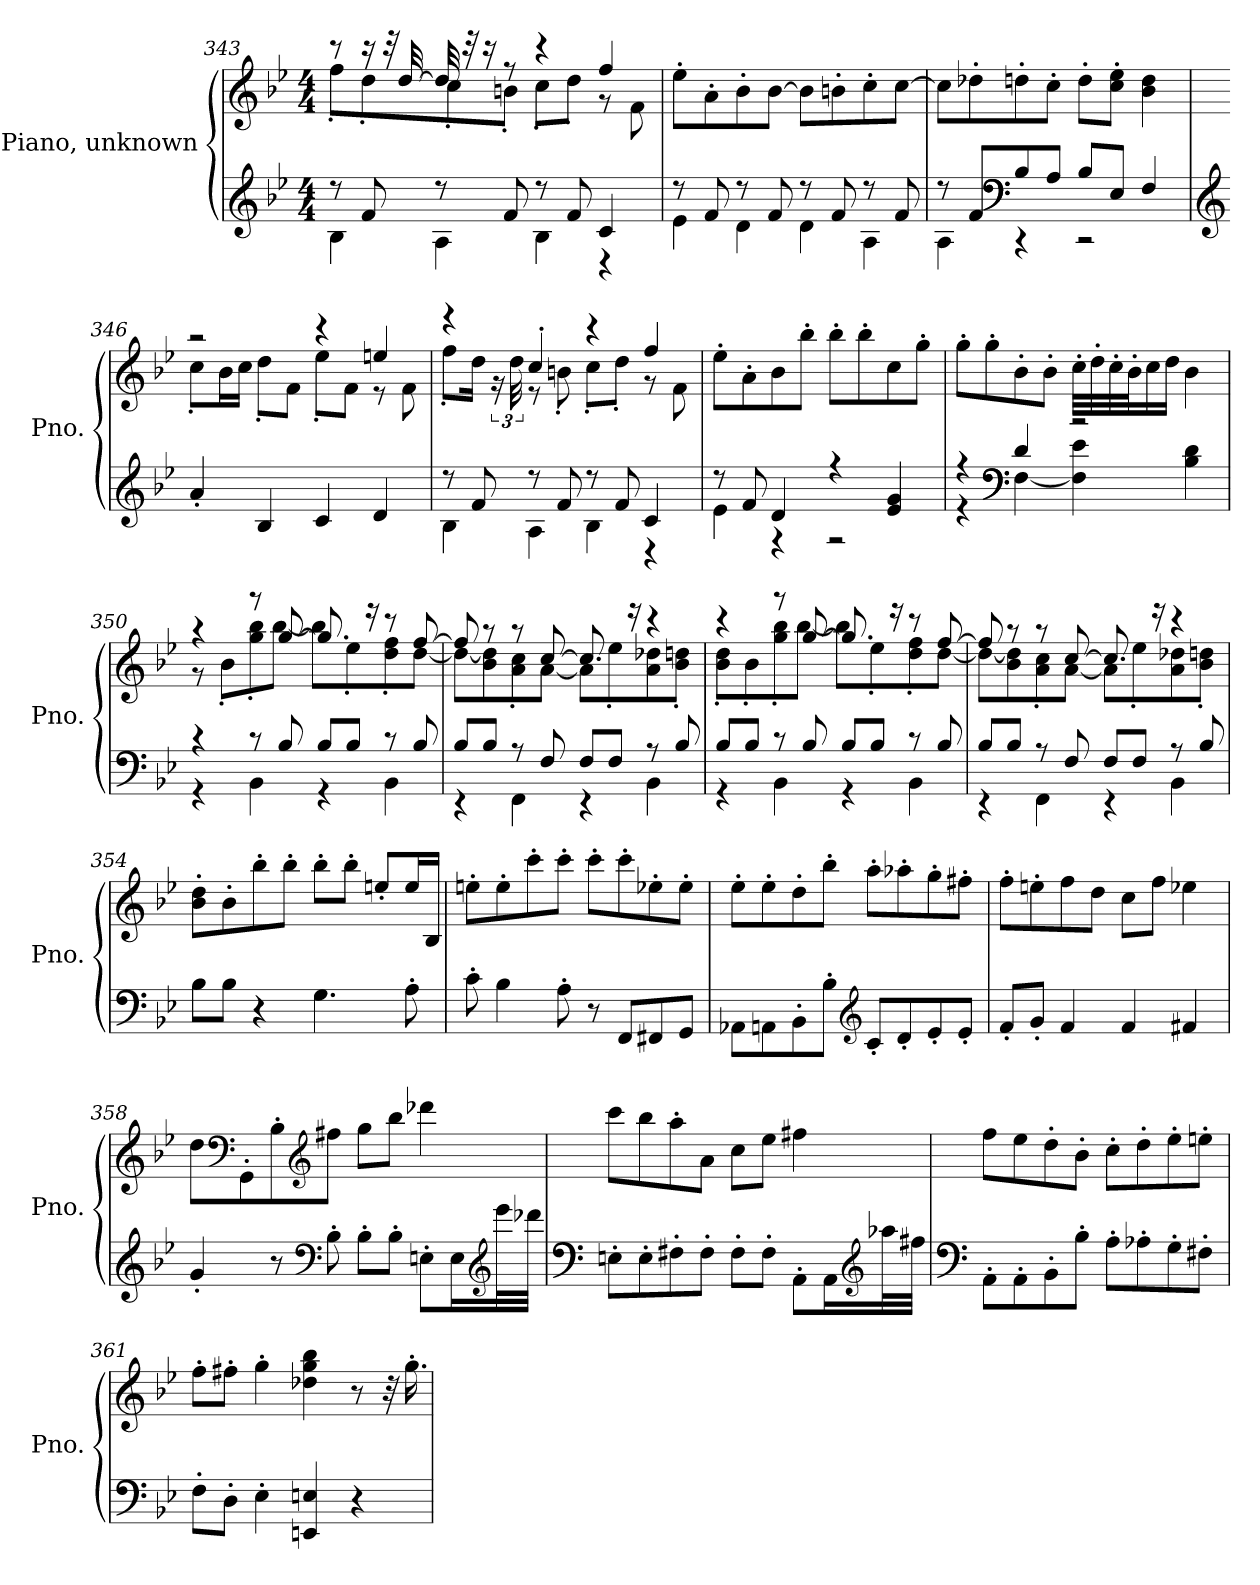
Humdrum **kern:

**kern	**kern
*part1	*part1
*staff2	*staff1
*I"Piano, unknown	*
*I'Pno.	*
!!LO:LB:g=z
*clefG2	*clefG2
*k[b-e-]	*k[b-e-]
*M4/4	*M4/4
=343	=343
*^	*^
8r	4B-\	8r	8ff'\L
8f/	.	16r	8dd'\
.	.	32r	.
.	.	[32dd/	.
8r	4A\	32dd/]	8cc'\
.	.	32r	.
.	.	16r	.
8f/	.	8r	8bn'\J
8r	4B-\	4r	8cc'\L
8f/	.	.	8dd'\J
4c/	4r	4ff/	8r
.	.	.	8f\
*	*	*v	*v
=344	=344	=344
8r	4e-\	8ee-'\L
8f/	.	8a'\
8r	4d\	8b-'\
8f/	.	[8b-\J
8r	4d\	8b-\L]
8f/	.	8bn'\
8r	4A\	8cc'\
8f/	.	[8cc\J
=345	=345	=345
8r	4A\	8cc\L]
8f/L	.	8dd-X'\
*clefF4	*	*
8B-/	4r	8ddn'\
8A/J	.	8cc'\J
8B-/L	2r	8dd'\L
8E-/J	.	8cc\' 8ee-\'J
4F/	.	4b-\ 4dd\
*v	*v	*
!!LO:LB:g=z
=346	=346
*clefG2	*
*	*^
4a'/	2r	8cc'\L
.	.	16b-\L
.	.	16cc\JJ
4B-/	.	8dd'\L
.	.	8f\J
4c/	4r	8ee-'\L
.	.	8f\J
4d/	4een/	8r
.	.	8f\
=347	=347	=347
*^	*	*
8r	4B-\	4r	8ff'\L
8f/	.	.	16dd\Jk
.	.	.	24r
.	.	.	48dd\
8r	4A\	4cc'/	8r
8f/	.	.	8bn'\
8r	4B-\	4r	8cc'\L
8f/	.	.	8dd'\J
4c/	4r	4ff/	8r
.	.	.	8f\
*	*	*v	*v
=348	=348	=348
8r	4e-\	8ee-'\L
8f/	.	8a'\
4d/	4r	8b-\
.	.	8bb-'\J
4r	2r	8bb-'\L
.	.	8bb-'\
4e-/ 4g/	.	8cc\
.	.	8gg'\J
=349	=349	=349
4r	4r	8gg'\L
.	.	8gg'\
*clefF4	*	*
4d/	[4F\	8b-'\
.	.	8b-'\J
2r	4F\] 4e-\	32cc'\LLL
.	.	32dd'\
.	.	32cc'\
.	.	32b-'\J
.	.	16cc\
.	.	16dd\JJ
.	4B-\ 4d\	4b-\
!!LO:LB:g=z
=350	=350	=350
*	*	*^
4r	4r	4r	8r
.	.	.	8b-'\L
8r	4BB-\	8r	8gg\' 8bb-\'
8B-/	.	[8gg/	[8bb-\J
8B-/L	4r	8.gg/]	8bb-\L]
8B-/J	.	.	8ee-'\
.	.	16r	.
8r	4BB-\	8r	8dd\' 8ff\'
8B-/	.	[8ff/	[8dd\J
=351	=351	=351	=351
8B-/L	4r	8ff/]	8dd\L_
8B-/J	.	8r	8b-\ 8dd\]
8r	4FF\	8r	8a\' 8cc\'
8F/	.	[8cc/	[8a\J
8F/L	4r	8.cc/]	8a\L]
8F/J	.	.	8ee-'\
.	.	16r	.
8r	4BB-\	4r	8a\ 8dd-X\
8B-/	.	.	8b-\' 8ddn\'J
=352	=352	=352	=352
8B-/L	4r	4r	8b-\' 8dd\'L
8B-/J	.	.	8b-'\
8r	4BB-\	8r	8gg\' 8bb-\'
8B-/	.	[8gg/	[8bb-\J
8B-/L	4r	8.gg/]	8bb-\L]
8B-/J	.	.	8ee-'\
.	.	16r	.
8r	4BB-\	8r	8dd\' 8ff\'
8B-/	.	[8ff/	[8dd\J
!!LO:PB:g=z	!!
=353	=353	=353	=353
8B-/L	4r	8ff/]	8dd\L_
8B-/J	.	8r	8b-\ 8dd\]
8r	4FF\	8r	8a\' 8cc\'
8F/	.	[8cc/	[8a\J
8F/L	4r	8.cc/]	8a\L]
8F/J	.	.	8ee-'\
.	.	16r	.
8r	4BB-\	4r	8a\ 8dd-X\
8B-/	.	.	8b-\' 8ddn\'J
*v	*v	*	*
*	*v	*v
=354	=354
8B-\L	8b-\' 8dd\'L
8B-\J	8b-'\
4r	8bb-'\
.	8bb-'\J
4.G\	8bb-'\L
.	8bb-'\J
.	8een'/L
8A'\	16ee/L
.	16B-/JJ
=355	=355
8c'\	8een'\L
4B-\	8ee'\
.	8ccc'\
8A'\	8ccc'\J
8r	8ccc'\L
8FF/L	8ccc'\
8FF#X/	8ee-X'\
8GG/J	8ee-'\J
!!LO:LB:g=z
=356	=356
8AA-X\L	8ee-'\L
8AAn\	8ee-'\
8BB-'\	8dd'\
8B-'\J	8bb-'\J
*clefG2	*
8c'/L	8aa'\L
8d'/	8aa-X'\
8e-'/	8gg'\
8e-'/J	8ff#X'\J
=357	=357
8f'/L	8ff'\L
8g'/J	8een'\
4f/	8ff\
.	8dd\J
4f/	8cc\L
.	8ff\J
4f#X/	4ee-X\
=358	=358
4g'/	8dd\L
*	*clefF4
.	8GG'\
8r	8B-'\
*clefF4	*clefG2
8B-'\	8ff#X\J
8B-'\L	8gg\L
8B-'\J	8bb-\J
8En'\L	4ddd-X\
16E\L	.
*clefG2	*
32eee-\L	.
32ddd-X\JJJ	.
!!LO:LB:g=z
=359	=359
*clefF4	*
8En'\L	8ccc\L
8E'\	8bb-\
8F#X'\	8aa'\
8F#'\J	8a\J
8F#'\L	8cc\L
8F#'\J	8ee-\J
8AA'\L	4ff#X\
16AA\L	.
*clefG2	*
32aa-X\L	.
32ff#X\JJJ	.
=360	=360
*clefF4	*
8AA'\L	8ff\L
8AA'\	8ee-\
8BB-'\	8dd'\
8B-'\J	8b-'\J
8A'\L	8cc'\L
8A-X'\	8dd'\
8G'\	8ee-'\
8F#X'\J	8een'\J
=361	=361
8F'\L	8ff'\L
8D'\J	8ff#X'\J
4E-'\	4gg'\
4EEn/ 4En/	4dd-X\ 4gg\ 4bb-\
4r	8r
.	32r
.	16.gg'\
=	=
*-	*-
